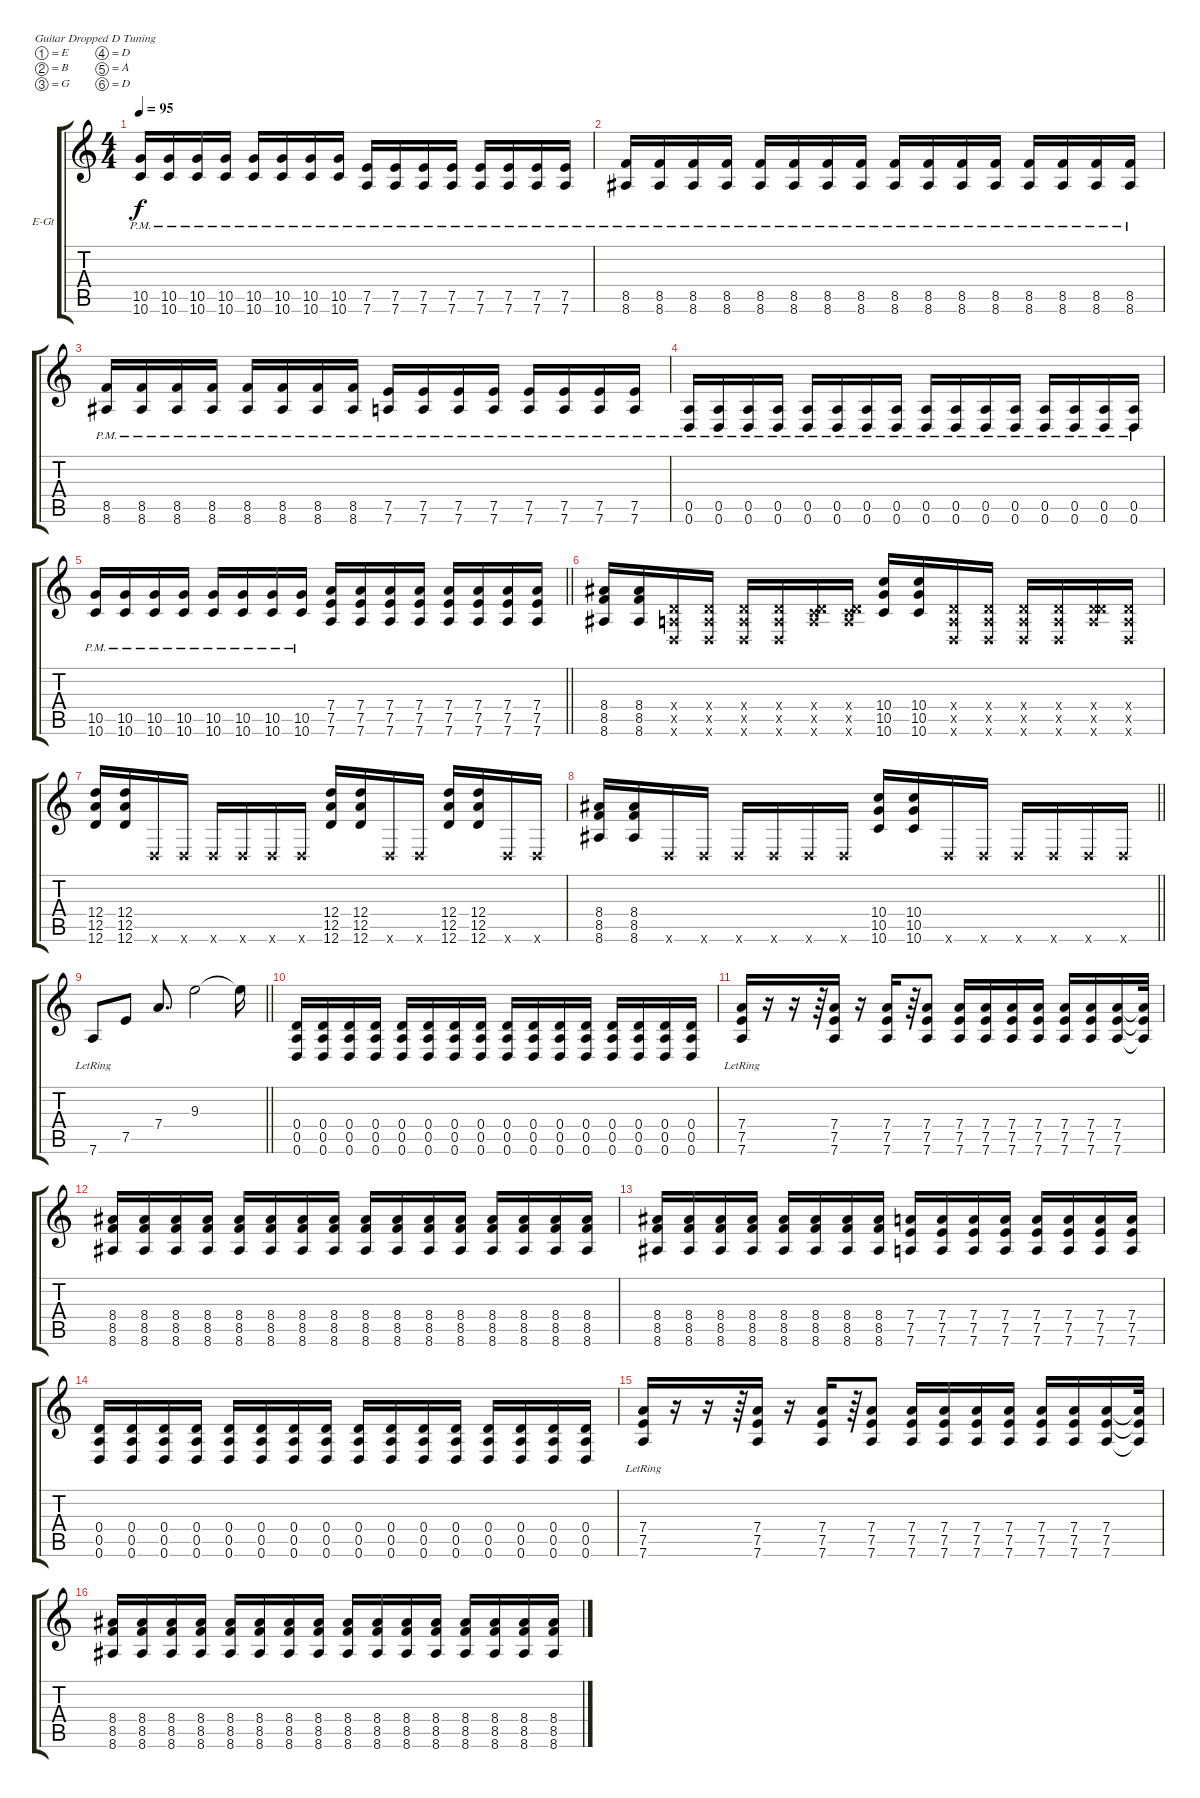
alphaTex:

\bracketExtendMode groupsimilarinstruments
\firstSystemTrackNameOrientation horizontal
\otherSystemsTrackNameOrientation horizontal
\track ("Shawn" "E-Gt") {instrument electricguitarmuted}
\staff {score tabs}
\tuning (E4 B3 G3 D3 A2 D2)
\ts (4 4)
\tempo 95
\clef g2
\ks c
(10.5{pm} 10.6{pm}).16{dy f} (10.5{pm} 10.6{pm}).16 (10.5{pm} 10.6{pm}).16 (10.5{pm} 10.6{pm}).16 (10.5{pm} 10.6{pm}).16 (10.5{pm} 10.6{pm}).16 (10.5{pm} 10.6{pm}).16 (10.5 10.6{pm}).16 (7.5{pm} 7.6{pm}).16 (7.5{pm} 7.6{pm}).16 (7.5{pm} 7.6{pm}).16 (7.5 7.6{pm}).16 (7.5{pm} 7.6{pm}).16 (7.5{pm} 7.6{pm}).16 (7.5{pm} 7.6{pm}).16 (7.5{pm} 7.6{pm}).16 |
(8.5{pm} 8.6{pm}).16 (8.5{pm} 8.6{pm}).16 (8.5{pm} 8.6{pm}).16 (8.5{pm} 8.6{pm}).16 (8.5{pm} 8.6{pm}).16 (8.5{pm} 8.6{pm}).16 (8.5{pm} 8.6{pm}).16 (8.5{pm} 8.6{pm}).16 (8.5{pm} 8.6{pm}).16 (8.5{pm} 8.6{pm}).16 (8.5{pm} 8.6{pm}).16 (8.5{pm} 8.6{pm}).16 (8.5{pm} 8.6{pm}).16 (8.5{pm} 8.6{pm}).16 (8.5{pm} 8.6{pm}).16 (8.5{pm} 8.6{pm}).16 |
(8.5{pm} 8.6{pm}).16 (8.5{pm} 8.6{pm}).16 (8.5{pm} 8.6{pm}).16 (8.5{pm} 8.6{pm}).16 (8.5{pm} 8.6{pm}).16 (8.5{pm} 8.6{pm}).16 (8.5{pm} 8.6{pm}).16 (8.5{pm} 8.6{pm}).16 (7.5{pm} 7.6{pm}).16 (7.5{pm} 7.6{pm}).16 (7.5{pm} 7.6{pm}).16 (7.5{pm} 7.6{pm}).16 (7.5{pm} 7.6{pm}).16 (7.5{pm} 7.6{pm}).16 (7.5{pm} 7.6{pm}).16 (7.5{pm} 7.6{pm}).16 |
(0.5{pm} 0.6{pm}).16 (0.5{pm} 0.6{pm}).16 (0.5{pm} 0.6{pm}).16 (0.5{pm} 0.6{pm}).16 (0.5{pm} 0.6{pm}).16 (0.5{pm} 0.6{pm}).16 (0.5{pm} 0.6{pm}).16 (0.5{pm} 0.6{pm}).16 (0.5{pm} 0.6{pm}).16 (0.5{pm} 0.6{pm}).16 (0.5{pm} 0.6{pm}).16 (0.5{pm} 0.6{pm}).16 (0.5{pm} 0.6{pm}).16 (0.5{pm} 0.6{pm}).16 (0.5{pm} 0.6{pm}).16 (0.5{pm} 0.6{pm}).16 |
\barLineRight lightlight
(10.5{pm} 10.6{pm}).16 (10.5{pm} 10.6{pm}).16 (10.5{pm} 10.6{pm}).16 (10.5{pm} 10.6{pm}).16 (10.5{pm} 10.6{pm}).16 (10.5{pm} 10.6{pm}).16 (10.5{pm} 10.6{pm}).16 (10.5{pm} 10.6{pm}).16 (7.4 7.5 7.6).16 (7.4 7.5 7.6).16 (7.4 7.5 7.6).16 (7.4 7.5 7.6).16 (7.4 7.5 7.6).16 (7.4 7.5 7.6).16 (7.4 7.5 7.6).16 (7.4 7.5 7.6).16 |
(8.4 8.5 8.6).16 (8.4 8.5 8.6).16 (0.4{x} 0.5{x} 0.6{x}).16 (0.4{x} 0.5{x} 0.6{x}).16 (0.4{x} 0.5{x} 0.6{x}).16 (0.4{x} 0.5{x} 0.6{x}).16 (0.4{x} 0.5{x} 10.6{x}).16 (0.4{x} 0.5{x} 10.6{x}).16 (10.4 10.5 10.6).16 (10.4 10.5 10.6).16 (0.4{x} 0.5{x} 0.6{x}).16 (0.4{x} 0.5{x} 0.6{x}).16 (0.4{x} 0.5{x} 0.6{x}).16 (0.4{x} 0.5{x} 0.6{x}).16 (0.4{x} 0.5{x} 12.6{x}).16 (0.4{x} 0.5{x} 0.6{x}).16 |
(12.4 12.5 12.6).16 (12.4 12.5 12.6).16 0.6{x}.16 0.6{x}.16 0.6{x}.16 0.6{x}.16 0.6{x}.16 0.6{x}.16 (12.4 12.5 12.6).16 (12.4 12.5 12.6).16 0.6{x}.16 0.6{x}.16 (12.4 12.5 12.6).16 (12.4 12.5 12.6).16 0.6{x}.16 0.6{x}.16 |
\barLineRight lightlight
(8.4 8.5 8.6).16 (8.4 8.5 8.6).16 0.6{x}.16 0.6{x}.16 0.6{x}.16 0.6{x}.16 0.6{x}.16 0.6{x}.16 (10.4 10.5 10.6).16 (10.4 10.5 10.6).16 0.6{x}.16 0.6{x}.16 0.6{x}.16 0.6{x}.16 0.6{x}.16 0.6{x}.16 |
\barLineRight lightlight
7.6{lr}.8 7.5.8 7.4.8{d} 9.3.2 9.3{t}.16 |
(0.4 0.5 0.6).16 (0.4 0.5 0.6).16 (0.4 0.5 0.6).16 (0.4 0.5 0.6).16 (0.4 0.5 0.6).16 (0.4 0.5 0.6).16 (0.4 0.5 0.6).16 (0.4 0.5 0.6).16 (0.4 0.5 0.6).16 (0.4 0.5 0.6).16 (0.4 0.5 0.6).16 (0.4 0.5 0.6).16 (0.4 0.5 0.6).16 (0.4 0.5 0.6).16 (0.4 0.5 0.6).16 (0.4 0.5 0.6).16 |
(7.5{lr} 7.4 7.6).16 r.16 r.16 r.64 (7.5 7.4 7.6).16 r.16 (7.5 7.4 7.6).16 r.64 (7.5 7.4 7.6).8 (7.5 7.4 7.6).16 (7.5 7.4 7.6).16 (7.5 7.4 7.6).16 (7.5 7.4 7.6).16 (7.5 7.4 7.6).16 (7.5 7.4 7.6).16 (7.5 7.4 7.6).16 (7.5{t} 7.6{t} 7.4{t}).32 |
(8.4 8.5 8.6).16 (8.4 8.5 8.6).16 (8.4 8.5 8.6).16 (8.4 8.5 8.6).16 (8.4 8.5 8.6).16 (8.4 8.5 8.6).16 (8.4 8.5 8.6).16 (8.4 8.5 8.6).16 (8.4 8.5 8.6).16 (8.4 8.5 8.6).16 (8.4 8.5 8.6).16 (8.4 8.5 8.6).16 (8.4 8.5 8.6).16 (8.4 8.5 8.6).16 (8.4 8.5 8.6).16 (8.4 8.5 8.6).16 |
(8.4 8.5 8.6).16 (8.4 8.5 8.6).16 (8.4 8.5 8.6).16 (8.4 8.5 8.6).16 (8.4 8.5 8.6).16 (8.4 8.5 8.6).16 (8.4 8.5 8.6).16 (8.4 8.5 8.6).16 (7.4 7.5 7.6).16 (7.4 7.5 7.6).16 (7.4 7.5 7.6).16 (7.4 7.5 7.6).16 (7.4 7.5 7.6).16 (7.4 7.5 7.6).16 (7.4 7.5 7.6).16 (7.4 7.5 7.6).16 |
(0.4 0.5 0.6).16 (0.4 0.5 0.6).16 (0.4 0.5 0.6).16 (0.4 0.5 0.6).16 (0.4 0.5 0.6).16 (0.4 0.5 0.6).16 (0.4 0.5 0.6).16 (0.4 0.5 0.6).16 (0.4 0.5 0.6).16 (0.4 0.5 0.6).16 (0.4 0.5 0.6).16 (0.4 0.5 0.6).16 (0.4 0.5 0.6).16 (0.4 0.5 0.6).16 (0.4 0.5 0.6).16 (0.4 0.5 0.6).16 |
(7.5{lr} 7.4 7.6).16 r.16 r.16 r.64 (7.5 7.4 7.6).16 r.16 (7.5 7.4 7.6).16 r.64 (7.5 7.4 7.6).8 (7.5 7.4 7.6).16 (7.5 7.4 7.6).16 (7.5 7.4 7.6).16 (7.5 7.4 7.6).16 (7.5 7.4 7.6).16 (7.5 7.4 7.6).16 (7.5 7.4 7.6).16 (7.5{t} 7.6{t} 7.4{t}).32 |
(8.4 8.5 8.6).16 (8.4 8.5 8.6).16 (8.4 8.5 8.6).16 (8.4 8.5 8.6).16 (8.4 8.5 8.6).16 (8.4 8.5 8.6).16 (8.4 8.5 8.6).16 (8.4 8.5 8.6).16 (8.4 8.5 8.6).16 (8.4 8.5 8.6).16 (8.4 8.5 8.6).16 (8.4 8.5 8.6).16 (8.4 8.5 8.6).16 (8.4 8.5 8.6).16 (8.4 8.5 8.6).16 (8.4 8.5 8.6).16
